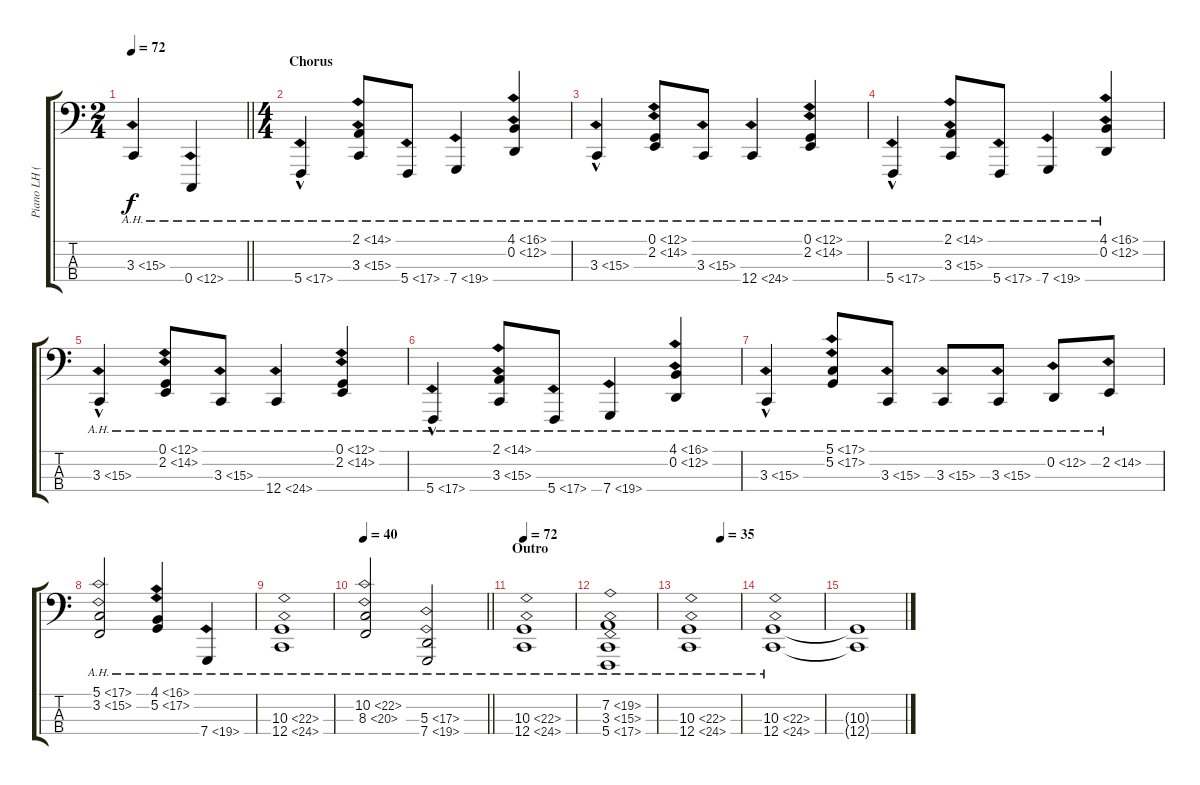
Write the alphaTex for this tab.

\track ("Piano LH (low string tuned to C)" "Piano LH (") {instrument acousticgrandpiano}
\staff {score tabs}
\tuning (G2 D2 A1 C1) {hide}
\ts (2 4)
\tempo 72
\clef f4
\barLineRight lightlight
\ks c
3.3{ah 12}.4{dy f} 0.4{ah 12}.4 |
\ts (4 4)
\section ("" "Chorus")
5.4{ah 12 hac}.4 (2.1{ah 12} 3.3{ah 12}).8 5.4{ah 12}.8 7.4{ah 12}.4 (4.1{ah 12} 0.2{ah 12}).4 |
3.3{ah 12 hac}.4 (0.1{ah 12} 2.2{ah 12}).8 3.3{ah 12}.8 12.4{ah 12}.4 (0.1{ah 12} 2.2{ah 12}).4 |
5.4{ah 12 hac}.4 (2.1{ah 12} 3.3{ah 12}).8 5.4{ah 12}.8 7.4{ah 12}.4 (4.1{ah 12} 0.2{ah 12}).4 |
3.3{ah 12 hac}.4 (0.1{ah 12} 2.2{ah 12}).8 3.3{ah 12}.8 12.4{ah 12}.4 (0.1{ah 12} 2.2{ah 12}).4 |
5.4{ah 12 hac}.4 (2.1{ah 12} 3.3{ah 12}).8 5.4{ah 12}.8 7.4{ah 12}.4 (4.1{ah 12} 0.2{ah 12}).4 |
3.3{ah 12 hac}.4 (5.1{ah 12} 5.2{ah 12}).8 3.3{ah 12}.8 3.3{ah 12}.8 3.3{ah 12}.8 0.2{ah 12}.8 2.2{ah 12}.8 |
(5.1{ah 12} 3.2{ah 12}).2 (4.1{ah 12} 5.2{ah 12}).4 7.4{ah 12}.4 |
(10.3{ah 12} 12.4{ah 12}).1 |
\tempo 40
\barLineRight lightlight
(10.2{ah 12} 8.3{ah 12}).2 (5.3{ah 12} 7.4{ah 12}).2 |
\section ("" "Outro")
\tempo 72
(10.3{ah 12} 12.4{ah 12}).1 |
(7.2{ah 12} 3.3{ah 12} 5.4{ah 12}).1 |
\tempo (35 0.625)
(10.3{ah 12} 12.4{ah 12}).1 |
(10.3{ah 12} 12.4{ah 12}).1{volume 0} |
(10.3{t} 12.4{t}).1
